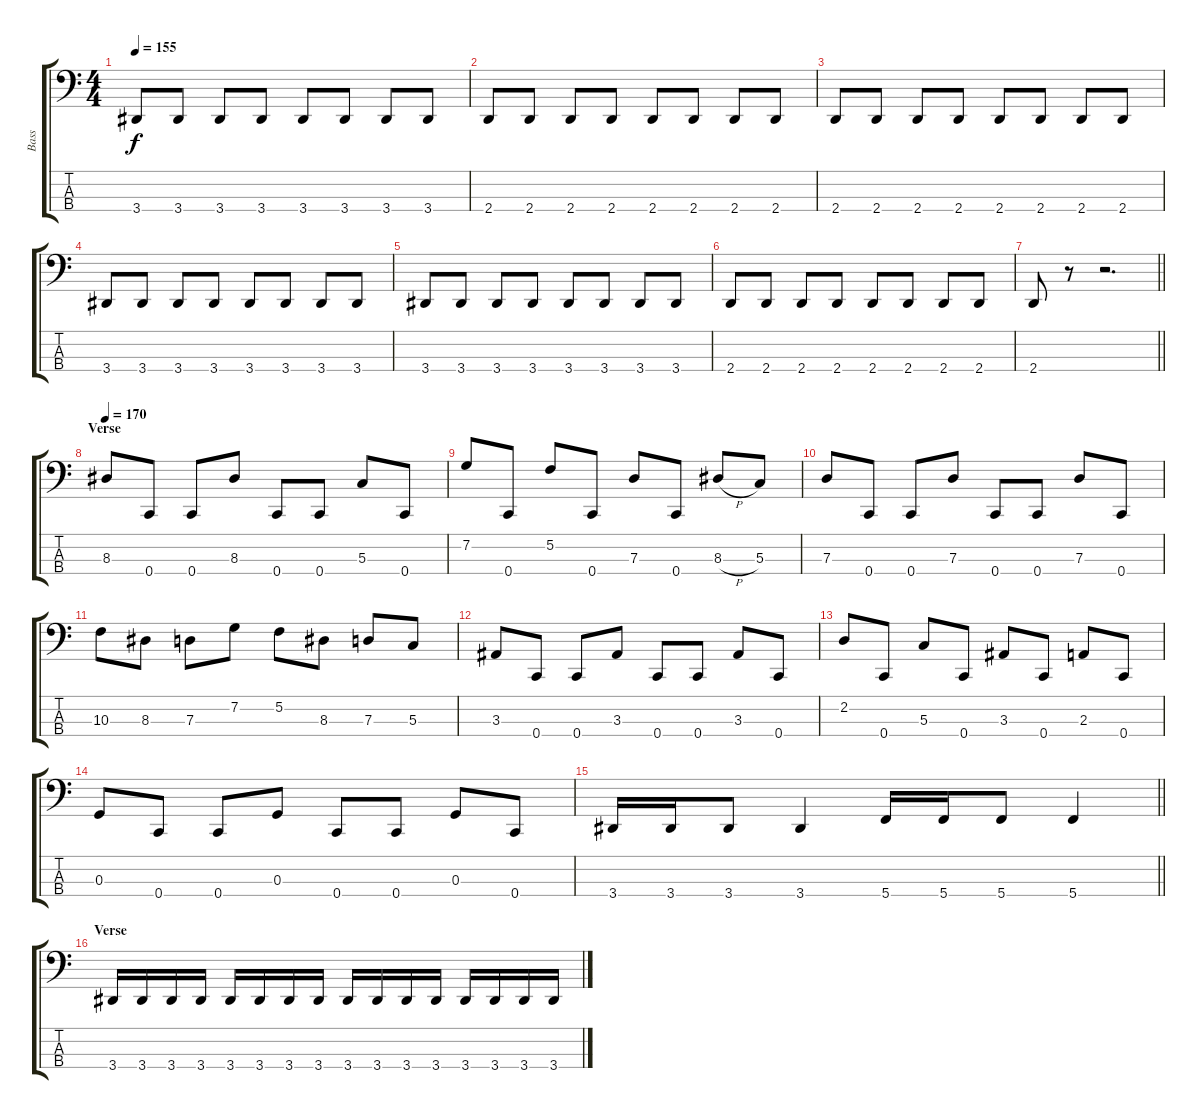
\track ("Bass" "Bass") {instrument electricbasspick}
\staff {score tabs}
\tuning (F2 C2 G1 C1) {hide}
\ts (4 4)
\tempo 155
\clef f4
\ks c
3.4.8{dy f} 3.4.8 3.4.8 3.4.8 3.4.8 3.4.8 3.4.8 3.4.8 |
2.4.8 2.4.8 2.4.8 2.4.8 2.4.8 2.4.8 2.4.8 2.4.8 |
2.4.8 2.4.8 2.4.8 2.4.8 2.4.8 2.4.8 2.4.8 2.4.8 |
3.4.8 3.4.8 3.4.8 3.4.8 3.4.8 3.4.8 3.4.8 3.4.8 |
3.4.8 3.4.8 3.4.8 3.4.8 3.4.8 3.4.8 3.4.8 3.4.8 |
2.4.8 2.4.8 2.4.8 2.4.8 2.4.8 2.4.8 2.4.8 2.4.8 |
\barLineRight lightlight
2.4.8 r.8 r.2{d} |
\section ("" "Verse")
\tempo 170
8.3.8{volume 11} 0.4.8 0.4.8 8.3.8 0.4.8 0.4.8 5.3.8 0.4.8 |
7.2.8 0.4.8 5.2.8 0.4.8 7.3.8 0.4.8 8.3{h}.8 5.3.8 |
7.3.8 0.4.8 0.4.8 7.3.8 0.4.8 0.4.8 7.3.8 0.4.8 |
10.3.8 8.3.8 7.3.8 7.2.8 5.2.8 8.3.8 7.3.8 5.3.8 |
3.3.8 0.4.8 0.4.8 3.3.8 0.4.8 0.4.8 3.3.8 0.4.8 |
2.2.8 0.4.8 5.3.8 0.4.8 3.3.8 0.4.8 2.3.8 0.4.8 |
0.3.8 0.4.8 0.4.8 0.3.8 0.4.8 0.4.8 0.3.8 0.4.8 |
\barLineRight lightlight
3.4.16 3.4.16 3.4.8 3.4.4 5.4.16 5.4.16 5.4.8 5.4.4 |
\section ("" "Verse")
3.4.16 3.4.16 3.4.16 3.4.16 3.4.16 3.4.16 3.4.16 3.4.16 3.4.16 3.4.16 3.4.16 3.4.16 3.4.16 3.4.16 3.4.16 3.4.16
